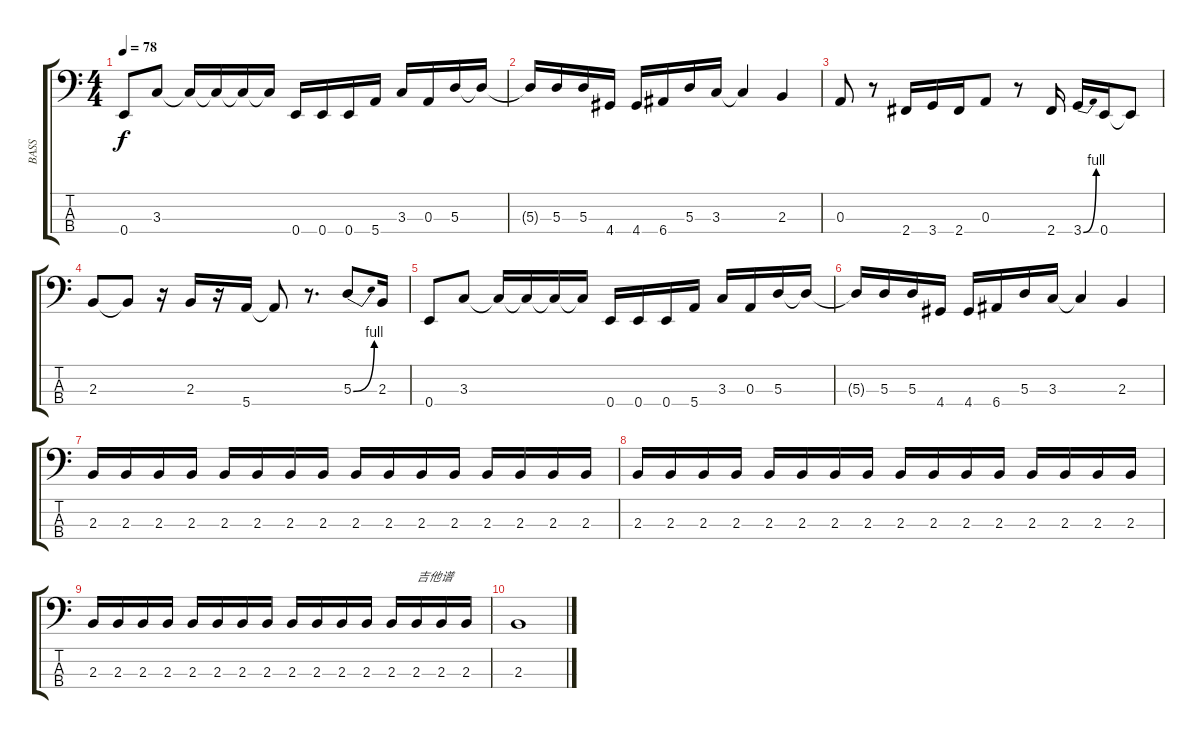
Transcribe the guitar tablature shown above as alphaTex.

\track ("BASS" "BASS") {instrument slapbass2}
\staff {score tabs}
\tuning (G2 D2 A1 E1) {hide}
\ts (4 4)
\tempo 78
\clef f4
\ks c
0.4.8{dy f} 3.3.8 3.3{t}.16 3.3{t}.16 3.3{t}.16 3.3{t}.16 0.4.16 0.4.16 0.4.16 5.4.16 3.3.16 0.3.16 5.3.16 5.3{t}.16 |
5.3{t}.16 5.3.16 5.3.16 4.4.16 4.4.16 6.4.16 5.3.16 3.3.16 3.3{t}.4 2.3.4 |
0.3.8 r.8 2.4.16 3.4.16 2.4.16 0.3.8 r.8 2.4.16 3.4{be (bend 0 0 60 4)}.16 0.4.16 0.4{t}.8 |
2.3.8 2.3{t}.8 r.16 2.3.16 r.16 5.4.16 5.4{t}.8 r.8{d} 5.3{be (bend 0 0 60 4)}.8 2.3.16 |
0.4.8 3.3.8 3.3{t}.16 3.3{t}.16 3.3{t}.16 3.3{t}.16 0.4.16 0.4.16 0.4.16 5.4.16 3.3.16 0.3.16 5.3.16 5.3{t}.16 |
5.3{t}.16 5.3.16 5.3.16 4.4.16 4.4.16 6.4.16 5.3.16 3.3.16 3.3{t}.4 2.3.4 |
2.3.16 2.3.16 2.3.16 2.3.16 2.3.16 2.3.16 2.3.16 2.3.16 2.3.16 2.3.16 2.3.16 2.3.16 2.3.16 2.3.16 2.3.16 2.3.16 |
2.3.16{volume 4} 2.3.16 2.3.16 2.3.16 2.3.16 2.3.16 2.3.16 2.3.16 2.3.16 2.3.16 2.3.16 2.3.16 2.3.16 2.3.16 2.3.16 2.3.16 |
2.3.16 2.3.16 2.3.16 2.3.16 2.3.16 2.3.16 2.3.16 2.3.16 2.3.16 2.3.16 2.3.16 2.3.16 2.3.16 2.3.16{txt "吉他谱"} 2.3.16 2.3.16 |
2.3.1
